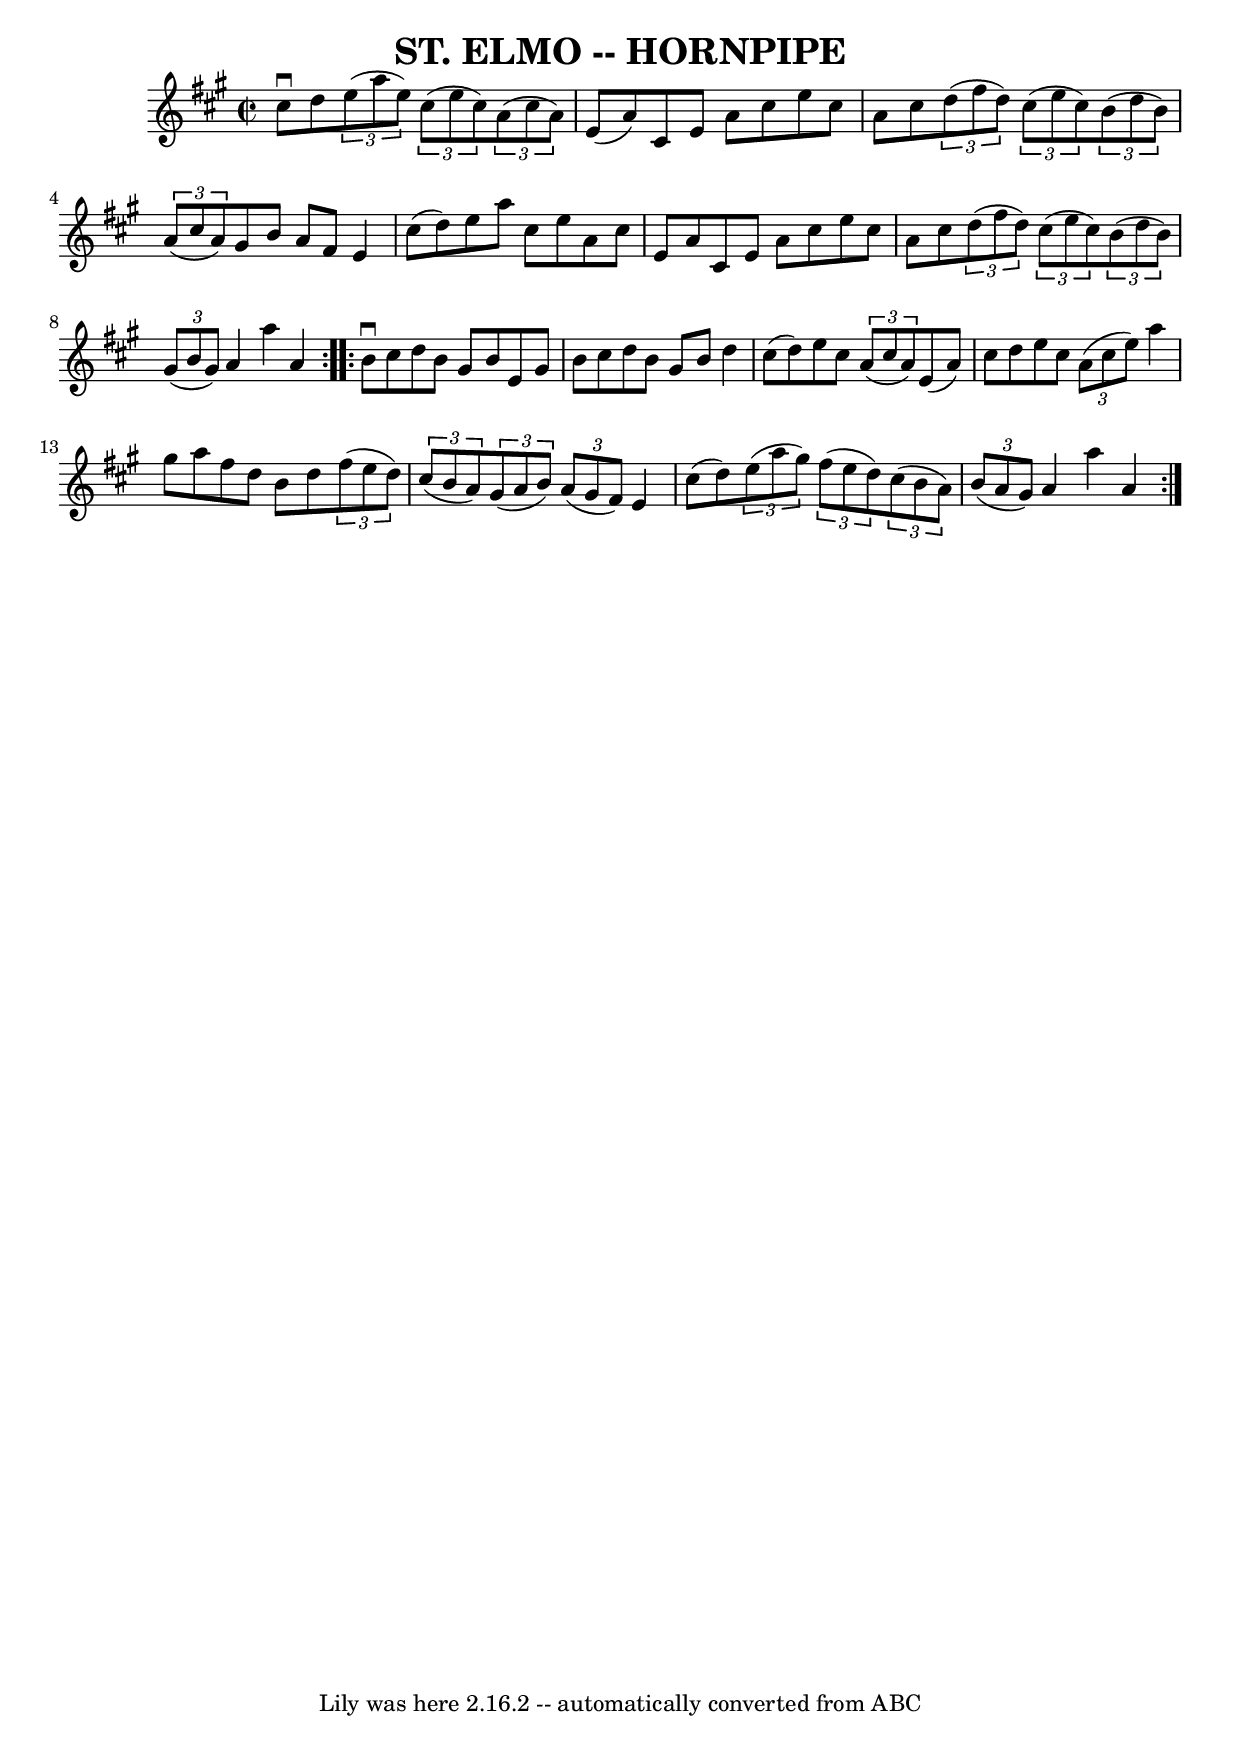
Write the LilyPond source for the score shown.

\version "2.16.2"
\include "Mammoth.ily"
\header {
  %% book = "Ryan's Mammoth Collection of Fiddle Tunes"
  crossRefNumber = "1"
  footnotes = ""
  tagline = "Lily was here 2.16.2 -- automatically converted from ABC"
  title = "ST. ELMO -- HORNPIPE"

}
voicedefault =  {



  \repeat volta 2 {

    \override Staff.TimeSignature #'style = #'C
    \time 2/2 
    \key a \major cis''8^\downbow d''8        |
    
    \times 2/3 { e''8 (a''8 e''8) 
	       }   \times 2/3 { cis''8 (e''8    
				cis''8) 
			      }   \times 2/3 { a'8 (cis''8 a'8) 
					     } e'8 (a'8)   
    |
    cis'8 e'8 a'8 cis''8 e''8 cis''8 a'8 cis''8    
    |
    \times 2/3 { d''8 (fis''8 d''8) 
	       }   \times 2/3 { cis''8 
				(e''8 cis''8) 
			      }   \times 2/3 { b'8 (d''8 b'8) 
					     }   
    \times 2/3 { a'8 (cis''8 a'8) 
	       }   |
    gis'8 b'8 a'8    
    fis'8 e'4 cis''8 (d''8)   |
    |
    e''8 a''8    
    cis''8 e''8 a'8 cis''8 e'8 a'8    |
    cis'8 e'8 a'8 
    cis''8 e''8 cis''8 a'8 cis''8    |
    \times 2/3 { d''8 
		 (fis''8 d''8) 
	       }   \times 2/3 { cis''8 (e''8 cis''8) 
			      }   
    \times 2/3 { b'8 (d''8 b'8) 
	       }   \times 2/3 { gis'8 (b'8    
				gis'8) 
			      }   |
    a'4 a''4 a'4    
  }     
  \repeat volta 2 {
    b'8 
    ^\downbow cis''8        |
    d''8 b'8 gis'8 b'8 e'8    
    gis'8 b'8 cis''8    |
    d''8 b'8 gis'8 b'8 d''4    
    cis''8 (d''8)   |
    e''8 cis''8    \times 2/3 { a'8 (
				cis''8 a'8) 
			      } e'8 (a'8) cis''8 d''8    |
    e''8    
    cis''8    \times 2/3 { a'8 (cis''8 e''8) 
			 } a''4 gis''8 a''8  
    |
    |
    fis''8 d''8 b'8 d''8    \times 2/3 {   
      fis''8 (e''8 d''8) 
    }   \times 2/3 { cis''8 (b'8 a'8) 
		   }   
    |
    \times 2/3 { gis'8 (a'8 b'8) 
	       }   \times 2/3 { a'8 (
				gis'8 fis'8) 
			      } e'4 cis''8 (d''8)   |
    \times 2/3 {   
      e''8 (a''8 gis''8) 
    }   \times 2/3 { fis''8 (e''8 d''8) 
		   }   
    \times 2/3 { cis''8 (b'8 a'8) 
	       }   \times 2/3 { b'8 (a'8    
				gis'8) 
			      }   |
    a'4 a''4 a'4    
  }   

}

\score{
  <<

    \context Staff="default"
    {
      \voicedefault 
      
    }

  >>
  \layout {
    
  }
  \midi {
  }

}
